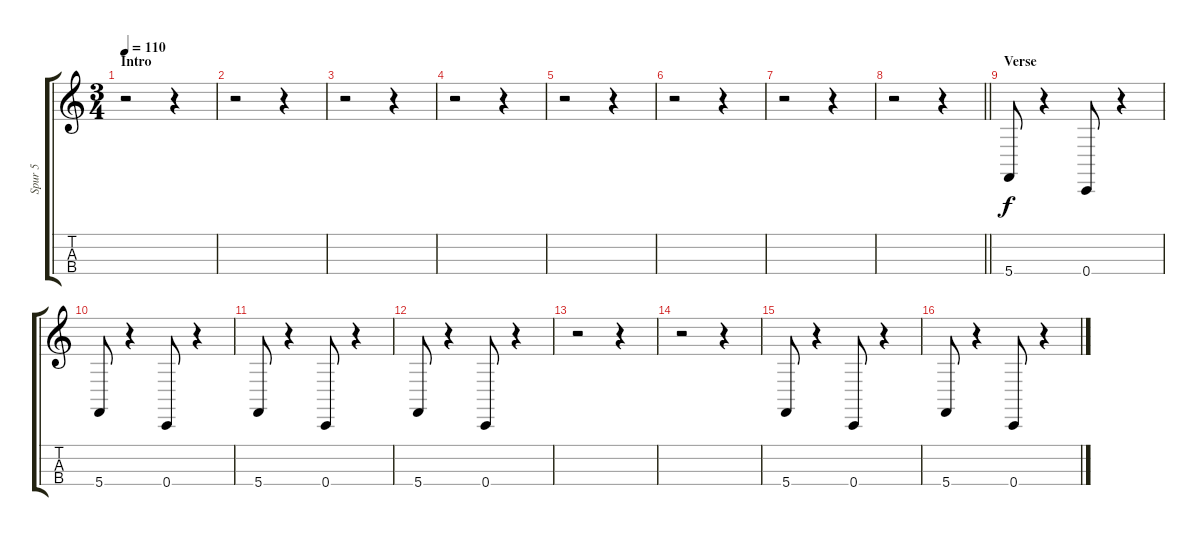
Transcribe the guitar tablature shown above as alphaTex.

\track ("Spur 5" "Spur 5") {instrument tuba}
\staff {score tabs}
\tuning (F3 C3 G2 C2) {hide}
\ts (3 4)
\section ("" "Intro")
\tempo 110
\clef g2
\ks c
r.2{dy f instrument tuba} r.4 |
r.2 r.4 |
r.2 r.4 |
r.2 r.4 |
r.2 r.4 |
r.2 r.4 |
r.2 r.4 |
\barLineRight lightlight
r.2 r.4 |
\section ("" "Verse")
5.4.8 r.4 0.4.8 r.4 |
5.4.8 r.4 0.4.8 r.4 |
5.4.8 r.4 0.4.8 r.4 |
5.4.8 r.4 0.4.8 r.4 |
r.2 r.4 |
r.2 r.4 |
5.4.8 r.4 0.4.8 r.4 |
5.4.8 r.4 0.4.8 r.4
